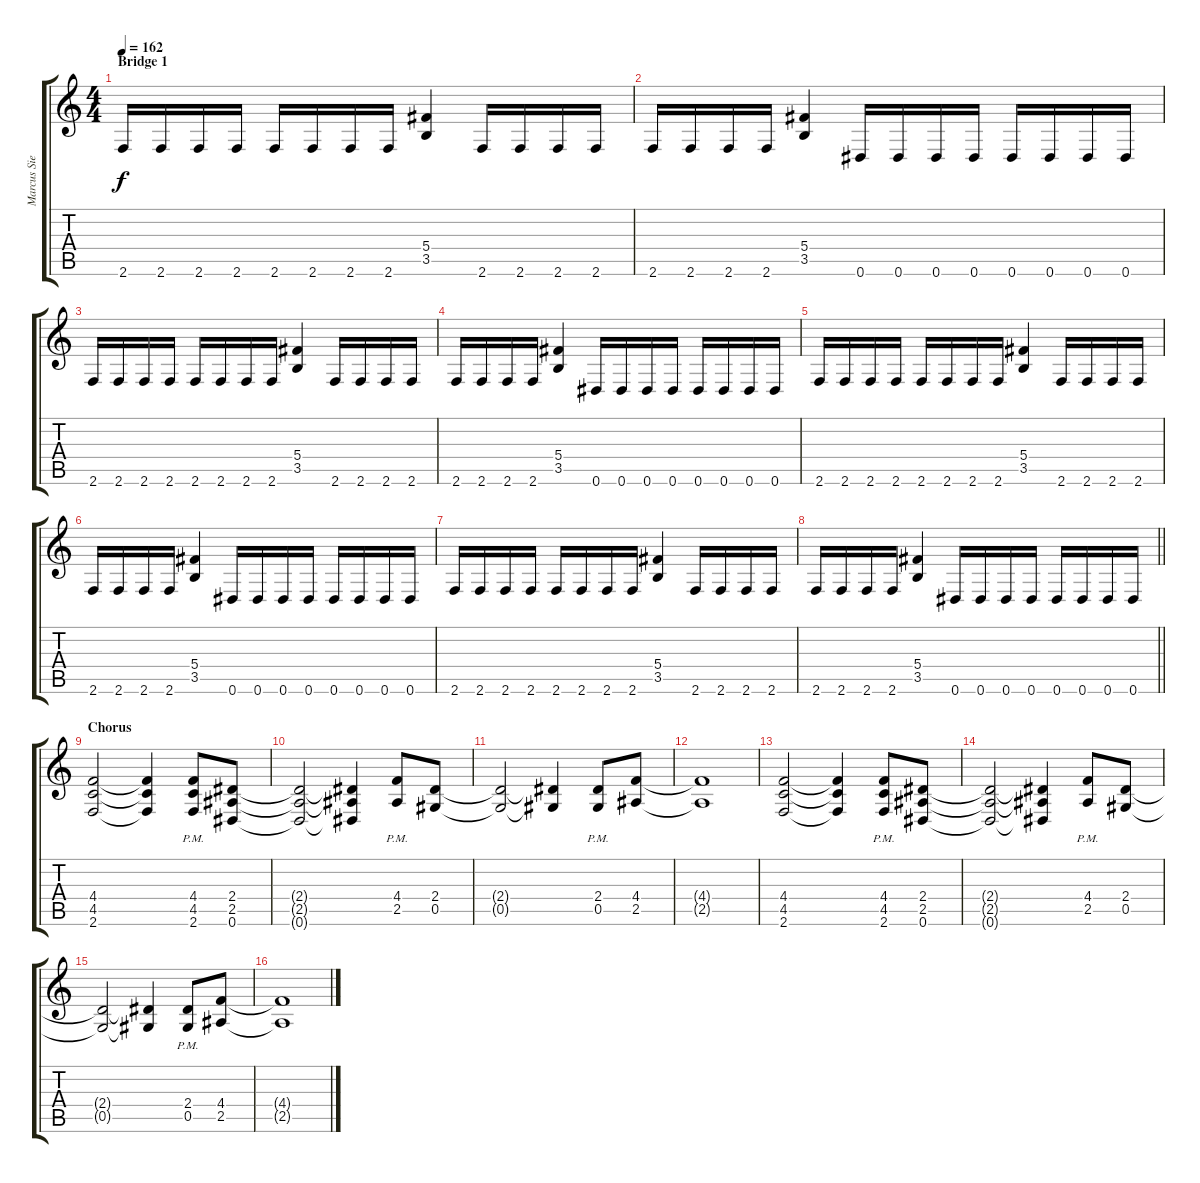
\track ("Marcus Siepen" "Marcus Sie") {instrument distortionguitar}
\staff {score tabs}
\tuning (Eb4 Bb3 Gb3 Db3 Ab2 Eb2) {hide}
\ts (4 4)
\section ("" "Bridge 1")
\tempo 162
\clef g2
\ks c
2.6.16{dy f instrument distortionguitar} 2.6.16 2.6.16 2.6.16 2.6.16 2.6.16 2.6.16 2.6.16 (5.4 3.5).4 2.6.16 2.6.16 2.6.16 2.6.16 |
2.6.16 2.6.16 2.6.16 2.6.16 (5.4 3.5).4 0.6.16 0.6.16 0.6.16 0.6.16 0.6.16 0.6.16 0.6.16 0.6.16 |
2.6.16{instrument distortionguitar} 2.6.16 2.6.16 2.6.16 2.6.16 2.6.16 2.6.16 2.6.16 (5.4 3.5).4 2.6.16 2.6.16 2.6.16 2.6.16 |
2.6.16 2.6.16 2.6.16 2.6.16 (5.4 3.5).4 0.6.16 0.6.16 0.6.16 0.6.16 0.6.16 0.6.16 0.6.16 0.6.16 |
2.6.16{instrument distortionguitar} 2.6.16 2.6.16 2.6.16 2.6.16 2.6.16 2.6.16 2.6.16 (5.4 3.5).4 2.6.16 2.6.16 2.6.16 2.6.16 |
2.6.16 2.6.16 2.6.16 2.6.16 (5.4 3.5).4 0.6.16 0.6.16 0.6.16 0.6.16 0.6.16 0.6.16 0.6.16 0.6.16 |
2.6.16{instrument distortionguitar} 2.6.16 2.6.16 2.6.16 2.6.16 2.6.16 2.6.16 2.6.16 (5.4 3.5).4 2.6.16 2.6.16 2.6.16 2.6.16 |
\barLineRight lightlight
2.6.16 2.6.16 2.6.16 2.6.16 (5.4 3.5).4 0.6.16 0.6.16 0.6.16 0.6.16 0.6.16 0.6.16 0.6.16 0.6.16 |
\section ("" "Chorus")
(4.4 4.5 2.6).2 (4.4{t} 4.5{t} 2.6{t}).4 (4.4{pm} 4.5{pm} 2.6{pm}).8 (2.4 2.5 0.6).8 |
(2.4{t} 2.5{t} 0.6{t}).2 (2.4{t} 2.5{t} 0.6{t}).4 (4.4{pm} 2.5{pm}).8 (2.4 0.5).8 |
(2.4{t} 0.5{t}).2 (2.4{t} 0.5{t}).4 (2.4{pm} 0.5{pm}).8 (4.4 2.5).8 |
(4.4{t} 2.5{t}).1 |
(4.4 4.5 2.6).2 (4.4{t} 4.5{t} 2.6{t}).4 (4.4{pm} 4.5{pm} 2.6{pm}).8 (2.4 2.5 0.6).8 |
(2.4{t} 2.5{t} 0.6{t}).2 (2.4{t} 2.5{t} 0.6{t}).4 (4.4{pm} 2.5{pm}).8 (2.4 0.5).8 |
(2.4{t} 0.5{t}).2 (2.4{t} 0.5{t}).4 (2.4{pm} 0.5{pm}).8 (4.4 2.5).8 |
(4.4{t} 2.5{t}).1
